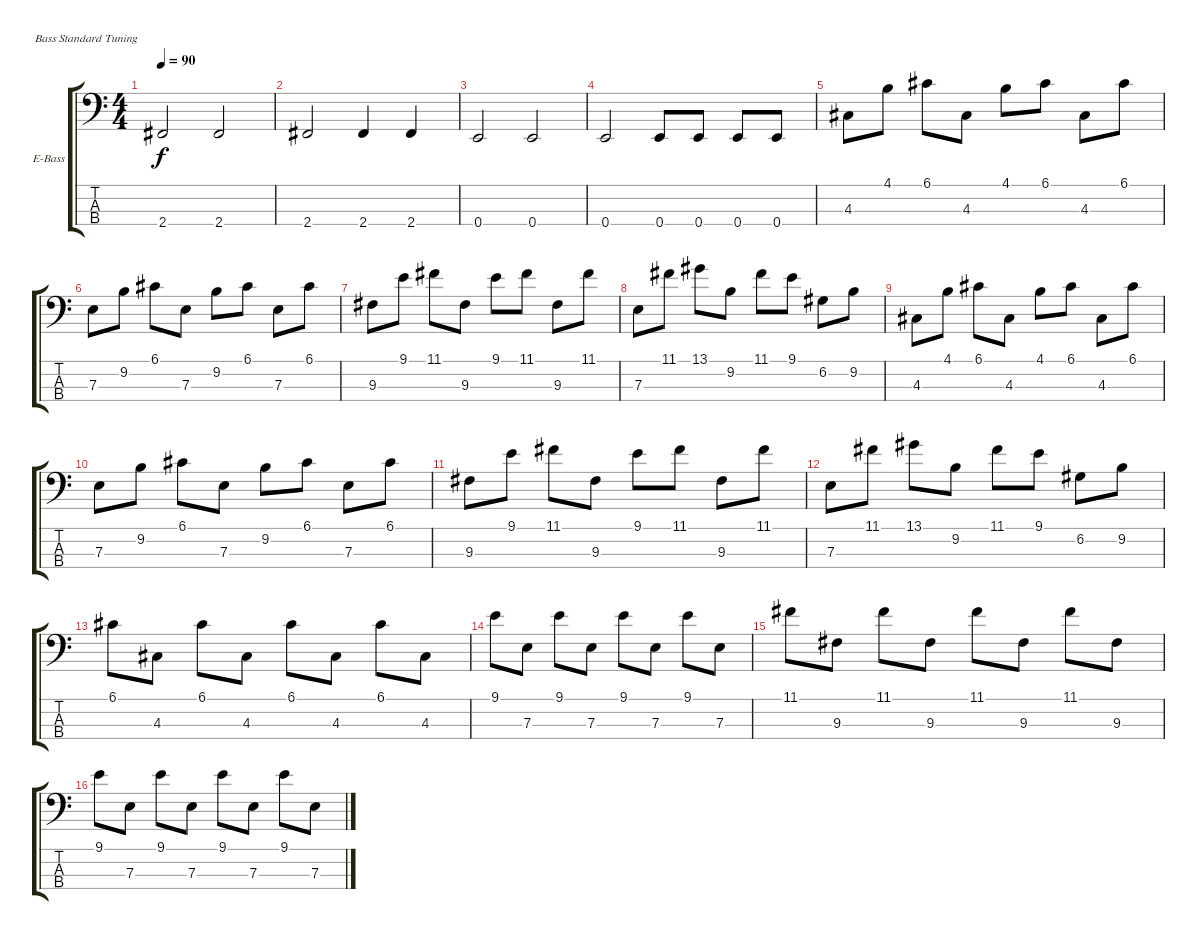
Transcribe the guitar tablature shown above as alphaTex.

\bracketExtendMode groupsimilarinstruments
\firstSystemTrackNameOrientation horizontal
\otherSystemsTrackNameOrientation horizontal
\track ("bass" "E-Bass") {instrument electricbassfinger}
\staff {score tabs}
\tuning (G2 D2 A1 E1)
\ts (4 4)
\tempo 90
\clef f4
\ks c
2.4.2{dy f} 2.4.2 |
2.4.2 2.4.4 2.4.4 |
0.4.2 0.4.2 |
0.4.2 0.4.8 0.4.8 0.4.8 0.4.8 |
4.3.8 4.1.8 6.1.8 4.3.8 4.1.8 6.1.8 4.3.8 6.1.8 |
\scale
0.366501 7.3.8 9.2.8 6.1.8 7.3.8 9.2.8 6.1.8 7.3.8 6.1.8 |
\scale
0.318408 9.3.8 9.1.8 11.1.8 9.3.8 9.1.8 11.1.8 9.3.8 11.1.8 |
\scale
0.315091 7.3.8 11.1.8 13.1.8 9.2.8 11.1.8 9.1.8 6.2.8 9.2.8 |
4.3.8 4.1.8 6.1.8 4.3.8 4.1.8 6.1.8 4.3.8 6.1.8 |
7.3.8 9.2.8 6.1.8 7.3.8 9.2.8 6.1.8 7.3.8 6.1.8 |
9.3.8 9.1.8 11.1.8 9.3.8 9.1.8 11.1.8 9.3.8 11.1.8 |
7.3.8 11.1.8 13.1.8 9.2.8 11.1.8 9.1.8 6.2.8 9.2.8 |
6.1.8 4.3.8 6.1.8 4.3.8 6.1.8 4.3.8 6.1.8 4.3.8 |
9.1.8 7.3.8 9.1.8 7.3.8 9.1.8 7.3.8 9.1.8 7.3.8 |
11.1.8 9.3.8 11.1.8 9.3.8 11.1.8 9.3.8 11.1.8 9.3.8 |
9.1.8 7.3.8 9.1.8 7.3.8 9.1.8 7.3.8 9.1.8 7.3.8
